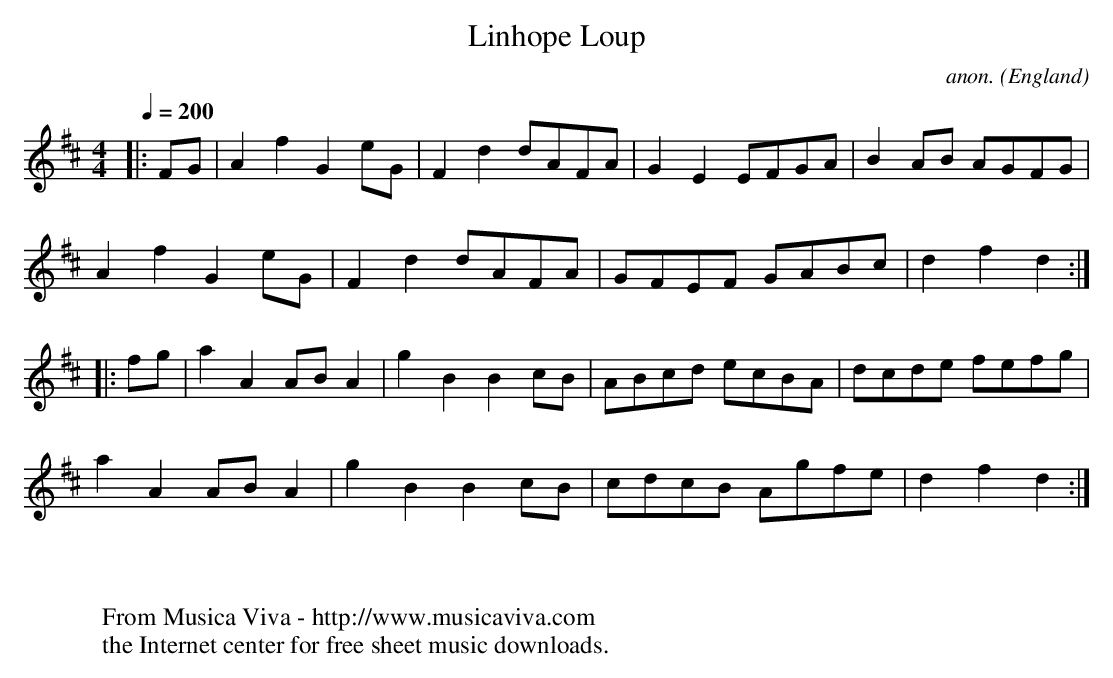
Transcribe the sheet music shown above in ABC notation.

X:1
T:Linhope Loup
C:anon.
O:England
M:4/4
L:1/8
Q:1/4=200
K:D
|:FG|A2f2G2eG|F2d2 dAFA|G2E2 EFGA|B2AB AGFG|
A2f2G2eG|F2d2dAFA|GFEF GABc|d2f2d2:|
|:fg|a2A2 ABA2|g2B2B2cB|ABcd ecBA|dcde fefg|
a2A2ABA2|g2B2B2cB|cdcB Agfe|d2f2d2:|
W:
W:
W:  From Musica Viva - http://www.musicaviva.com
W:  the Internet center for free sheet music downloads.
